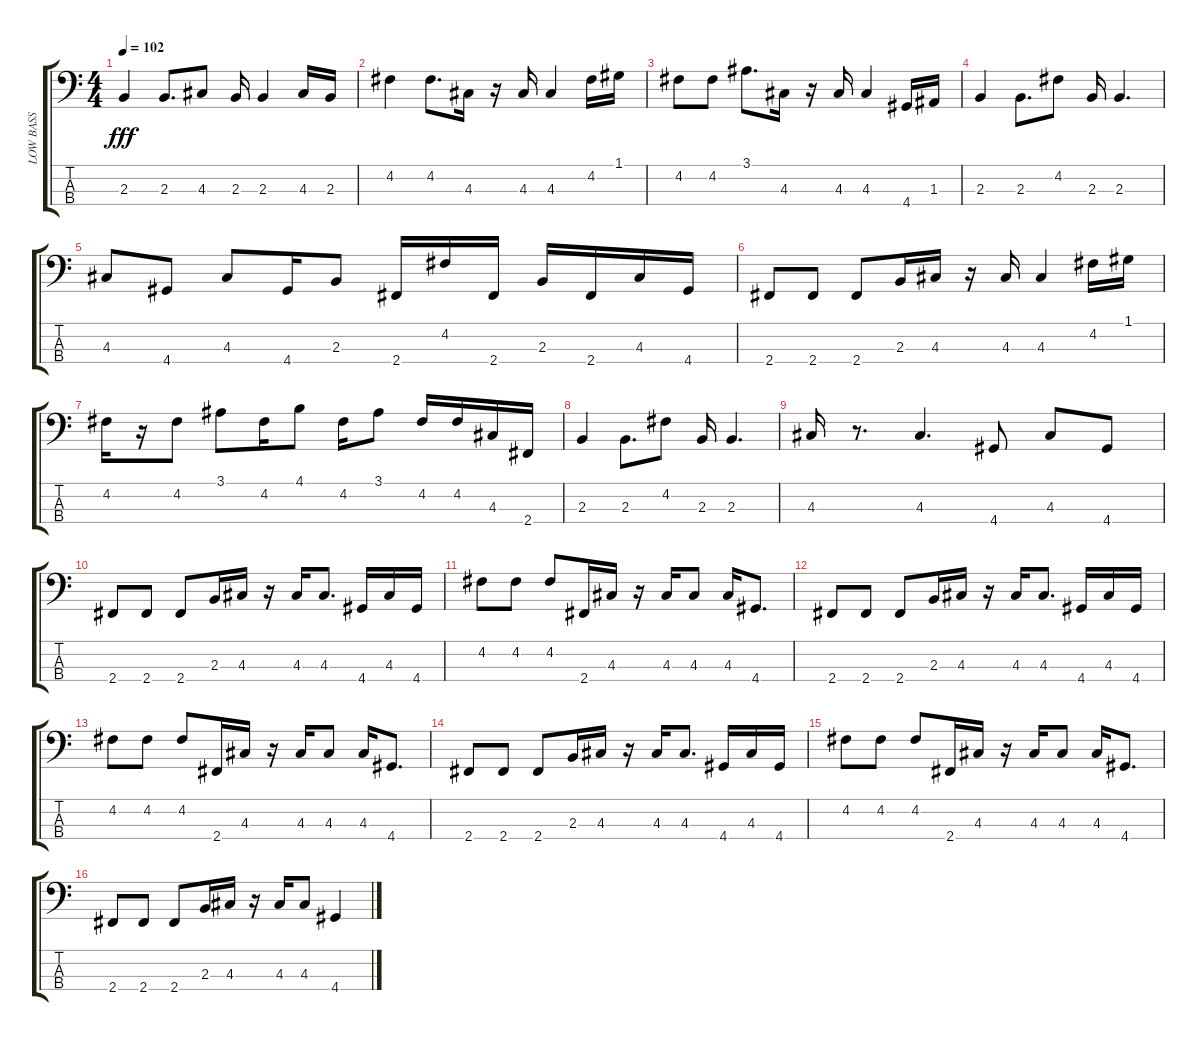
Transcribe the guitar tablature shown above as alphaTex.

\track ("LOW BASS" "LOW BASS") {instrument electricbassfinger}
\staff {score tabs}
\tuning (G2 D2 A1 E1) {hide}
\ts (4 4)
\tempo 102
\clef f4
\ks c
2.3.4{dy fff} 2.3.8{d} 4.3.8 2.3.16 2.3.4 4.3.16 2.3.16 |
4.2.4 4.2.8{d} 4.3.16 r.16 4.3.16 4.3.4 4.2.16 1.1.16 |
4.2.8 4.2.8 3.1.8{d} 4.3.16 r.16 4.3.16 4.3.4 4.4.16 1.3.16 |
2.3.4 2.3.8{d} 4.2.8 2.3.16 2.3.4{d} |
4.3.8 4.4.8 4.3.8 4.4.16 2.3.8 2.4.16 4.2.16 2.4.16 2.3.16 2.4.16 4.3.16 4.4.16 |
2.4.8 2.4.8 2.4.8 2.3.16 4.3.16 r.16 4.3.16 4.3.4 4.2.16 1.1.16 |
4.2.16 r.16 4.2.8 3.1.8 4.2.16 4.1.8 4.2.16 3.1.8 4.2.16 4.2.16 4.3.16 2.4.16 |
2.3.4 2.3.8{d} 4.2.8 2.3.16 2.3.4{d} |
4.3.16 r.8{d} 4.3.4{d} 4.4.8 4.3.8 4.4.8 |
2.4.8 2.4.8 2.4.8 2.3.16 4.3.16 r.16 4.3.16 4.3.8{d} 4.4.16 4.3.16 4.4.16 |
4.2.8 4.2.8 4.2.8 2.4.16 4.3.16 r.16 4.3.16 4.3.8 4.3.16 4.4.8{d} |
2.4.8 2.4.8 2.4.8 2.3.16 4.3.16 r.16 4.3.16 4.3.8{d} 4.4.16 4.3.16 4.4.16 |
4.2.8 4.2.8 4.2.8 2.4.16 4.3.16 r.16 4.3.16 4.3.8 4.3.16 4.4.8{d} |
2.4.8 2.4.8 2.4.8 2.3.16 4.3.16 r.16 4.3.16 4.3.8{d} 4.4.16 4.3.16 4.4.16 |
4.2.8 4.2.8 4.2.8 2.4.16 4.3.16 r.16 4.3.16 4.3.8 4.3.16 4.4.8{d} |
2.4.8 2.4.8 2.4.8 2.3.16 4.3.16 r.16 4.3.16 4.3.8 4.4.4
